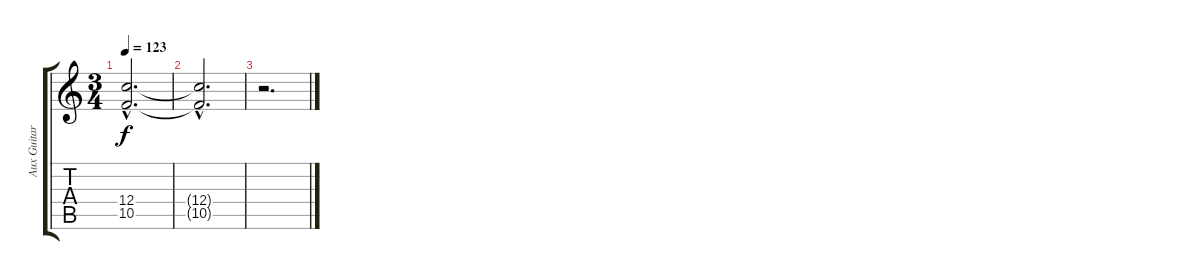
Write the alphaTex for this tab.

\track ("Aux Guitar" "Aux Guitar") {instrument distortionguitar}
\staff {score tabs}
\tuning (D4 A3 F3 C3 G2 D2) {hide}
\ts (3 4)
\tempo 123
\clef g2
\ks c
(12.4{hac t} 10.5{hac t}).2{d dy f} |
(12.4{hac t} 10.5{hac t}).2{d} |
r.2{d}
